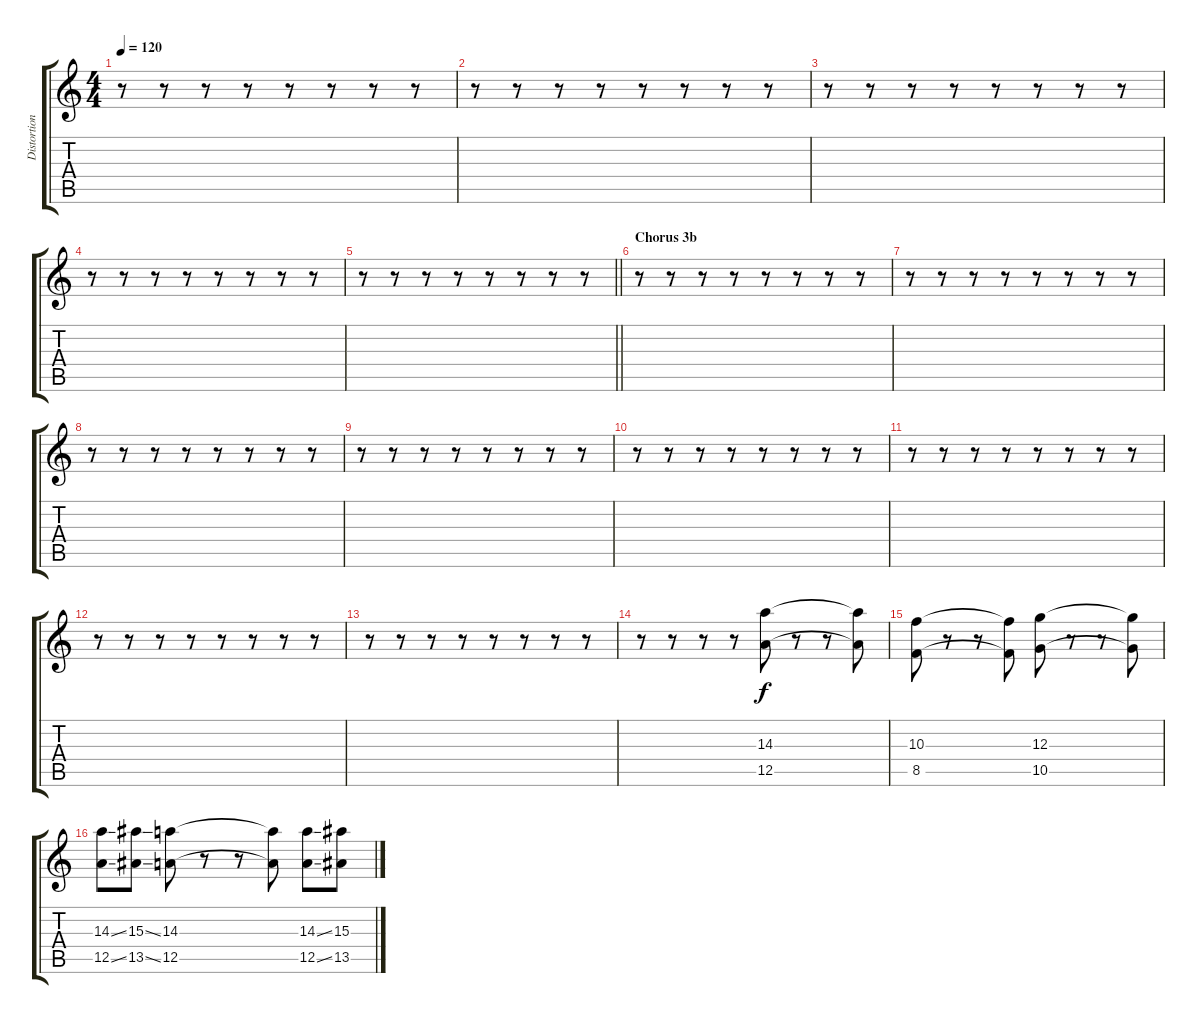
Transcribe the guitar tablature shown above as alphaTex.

\track ("Distortion 2" "Distortion") {instrument distortionguitar}
\staff {score tabs}
\tuning (E4 B3 G3 D3 A2 D2) {hide}
\ts (4 4)
\tempo 120
\clef g2
\ks c
r.8{dy f} r.8 r.8 r.8 r.8 r.8 r.8 r.8 |
r.8 r.8 r.8 r.8 r.8 r.8 r.8 r.8 |
r.8 r.8 r.8 r.8 r.8 r.8 r.8 r.8 |
r.8 r.8 r.8 r.8 r.8 r.8 r.8 r.8 |
\barLineRight lightlight
r.8 r.8 r.8 r.8 r.8 r.8 r.8 r.8 |
\section ("" "Chorus 3b")
r.8 r.8 r.8 r.8 r.8 r.8 r.8 r.8 |
r.8 r.8 r.8 r.8 r.8 r.8 r.8 r.8 |
r.8 r.8 r.8 r.8 r.8 r.8 r.8 r.8 |
r.8 r.8 r.8 r.8 r.8 r.8 r.8 r.8 |
r.8 r.8 r.8 r.8 r.8 r.8 r.8 r.8 |
r.8 r.8 r.8 r.8 r.8 r.8 r.8 r.8 |
r.8 r.8 r.8 r.8 r.8 r.8 r.8 r.8 |
r.8 r.8 r.8 r.8 r.8 r.8 r.8 r.8 |
r.8 r.8 r.8 r.8 (14.3 12.5).8 r.8 r.8 (14.3{t} 12.5{t}).8 |
(10.3 8.5).8 r.8 r.8 (10.3{t} 8.5{t}).8 (12.3 10.5).8 r.8 r.8 (12.3{t} 10.5{t}).8 |
(14.3{ss} 12.5{ss}).8 (15.3{ss} 13.5{ss}).8 (14.3 12.5).8 r.8 r.8 (14.3{t} 12.5{t}).8 (14.3{ss} 12.5{ss}).8 (15.3{ss} 13.5{ss}).8
